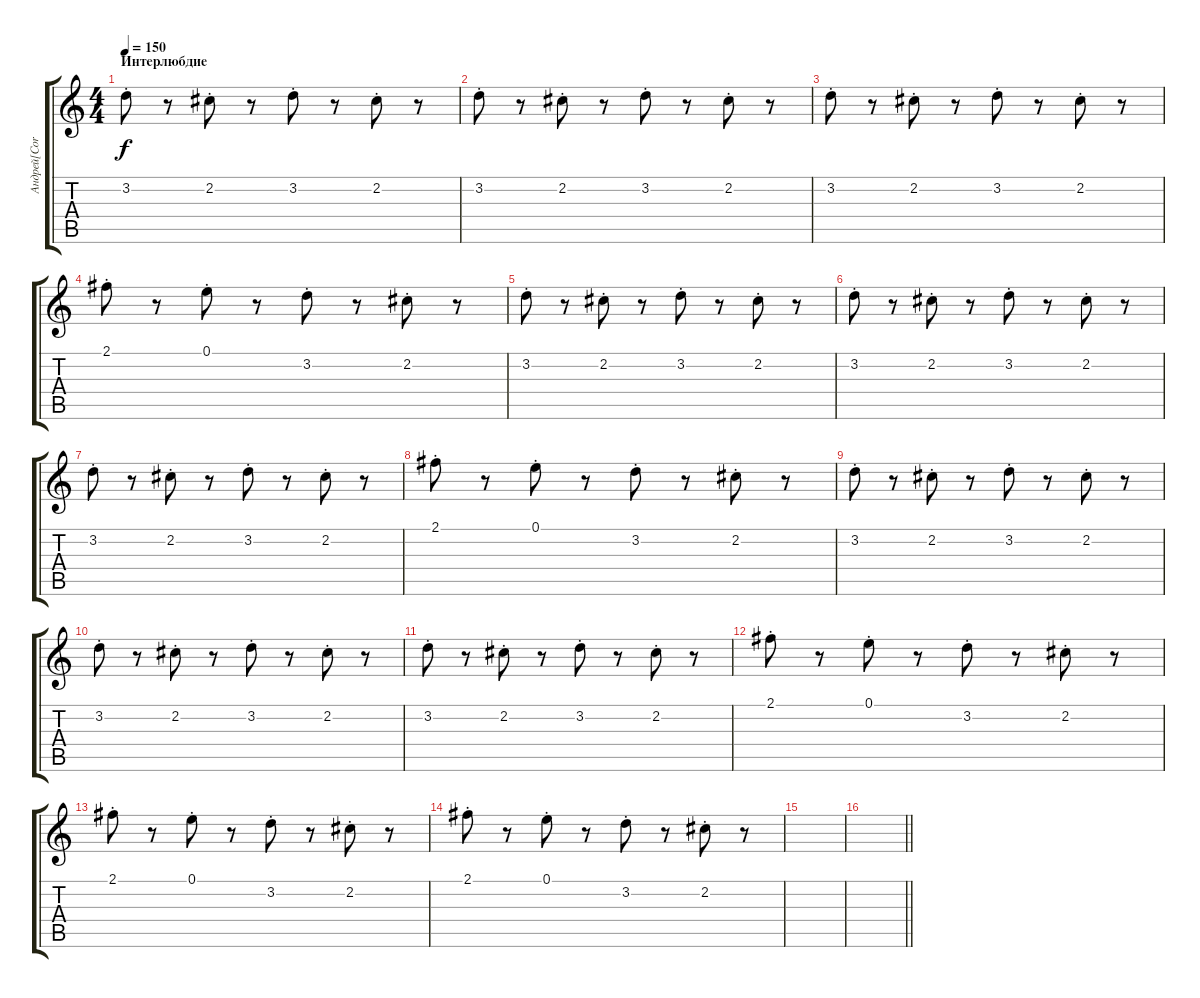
\track ("Андрей[Corey 8]" "Андрей[Cor") {instrument electricguitarmuted}
\staff {score tabs}
\tuning (E4 B3 G3 D3 A2 E2) {hide}
\ts (4 4)
\section ("" "Интерлюбдие")
\tempo 150
\clef g2
\ks c
3.2{st}.8{dy f} r.8 2.2{st}.8 r.8 3.2{st}.8 r.8 2.2{st}.8 r.8 |
3.2{st}.8 r.8 2.2{st}.8 r.8 3.2{st}.8 r.8 2.2{st}.8 r.8 |
3.2{st}.8 r.8 2.2{st}.8 r.8 3.2{st}.8 r.8 2.2{st}.8 r.8 |
2.1{st}.8 r.8 0.1{st}.8 r.8 3.2{st}.8 r.8 2.2{st}.8 r.8 |
3.2{st}.8 r.8 2.2{st}.8 r.8 3.2{st}.8 r.8 2.2{st}.8 r.8 |
3.2{st}.8 r.8 2.2{st}.8 r.8 3.2{st}.8 r.8 2.2{st}.8 r.8 |
3.2{st}.8 r.8 2.2{st}.8 r.8 3.2{st}.8 r.8 2.2{st}.8 r.8 |
2.1{st}.8 r.8 0.1{st}.8 r.8 3.2{st}.8 r.8 2.2{st}.8 r.8 |
3.2{st}.8 r.8 2.2{st}.8 r.8 3.2{st}.8 r.8 2.2{st}.8 r.8 |
3.2{st}.8 r.8 2.2{st}.8 r.8 3.2{st}.8 r.8 2.2{st}.8 r.8 |
3.2{st}.8 r.8 2.2{st}.8 r.8 3.2{st}.8 r.8 2.2{st}.8 r.8 |
2.1{st}.8 r.8 0.1{st}.8 r.8 3.2{st}.8 r.8 2.2{st}.8 r.8 |
2.1{st}.8 r.8 0.1{st}.8 r.8 3.2{st}.8 r.8 2.2{st}.8 r.8 |
2.1{st}.8 r.8 0.1{st}.8 r.8 3.2{st}.8 r.8 2.2{st}.8 r.8 |
|
\barLineRight lightlight
